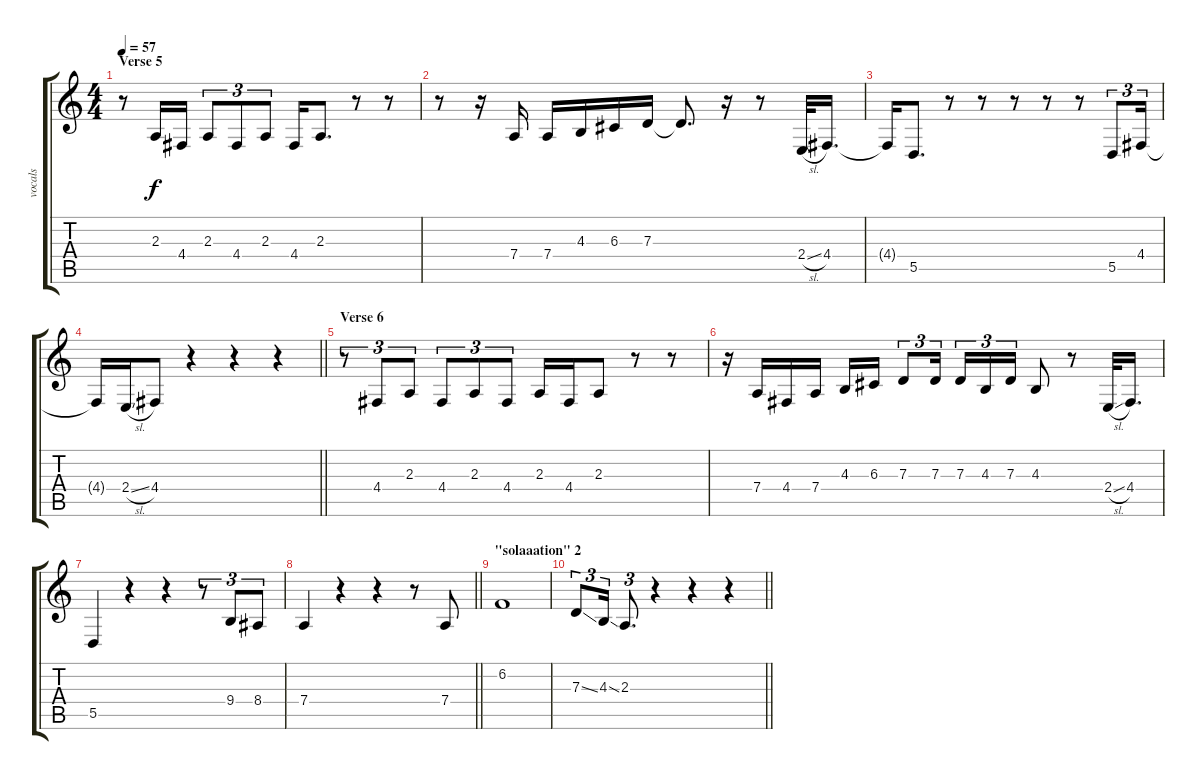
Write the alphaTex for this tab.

\track ("vocals" "vocals") {instrument clarinet}
\staff {score tabs}
\tuning (E4 B3 G3 D3 A2 E2) {hide}
\ts (4 4)
\section ("" "Verse 5")
\tempo 57
\clef g2
\ks c
r.8{dy f} 2.3.16 4.4.16 2.3.8{tu (3 2)} 4.4.8{tu (3 2)} 2.3.8{tu (3 2)} 4.4.16 2.3.8{d} r.8 r.8 |
r.8 r.16 7.4.16 7.4.16 4.3.16 6.3.16 7.3.16 7.3{t}.8{d} r.16 r.8 2.4{sl}.32 4.4.16{d} |
4.4{t}.16 5.5.8{d} r.8 r.8 r.8 r.8 r.8 5.5.8{tu (3 2)} 4.4.16{tu (3 2)} |
\barLineRight lightlight
4.4{t}.16 2.4{sl}.16 4.4.8 r.4 r.4 r.4 |
\section ("" "Verse 6")
r.8{tu (3 2)} 4.4.8{tu (3 2)} 2.3.8{tu (3 2)} 4.4.8{tu (3 2)} 2.3.8{tu (3 2)} 4.4.8{tu (3 2)} 2.3.16 4.4.16 2.3.8 r.8 r.8 |
r.16 7.4.16 4.4.16 7.4.16 4.3.16 6.3.16 7.3.8{tu (3 2)} 7.3.16{tu (3 2)} 7.3.16{tu (3 2)} 4.3.16{tu (3 2)} 7.3.16{tu (3 2)} 4.3.8 r.8 2.4{sl}.32 4.4.16{d} |
5.5.4 r.4 r.4 r.8{tu (3 2)} 9.4.8{tu (3 2)} 8.4.8{tu (3 2)} |
\barLineRight lightlight
7.4.4 r.4 r.4 r.8 7.4.8 |
\section ("" "\"solaaation\" 2")
6.2.1 |
\barLineRight lightlight
7.3{ss}.8{tu (3 2)} 4.3{ss}.16{tu (3 2)} 2.3.8{d tu (3 2)} r.4 r.4 r.4
